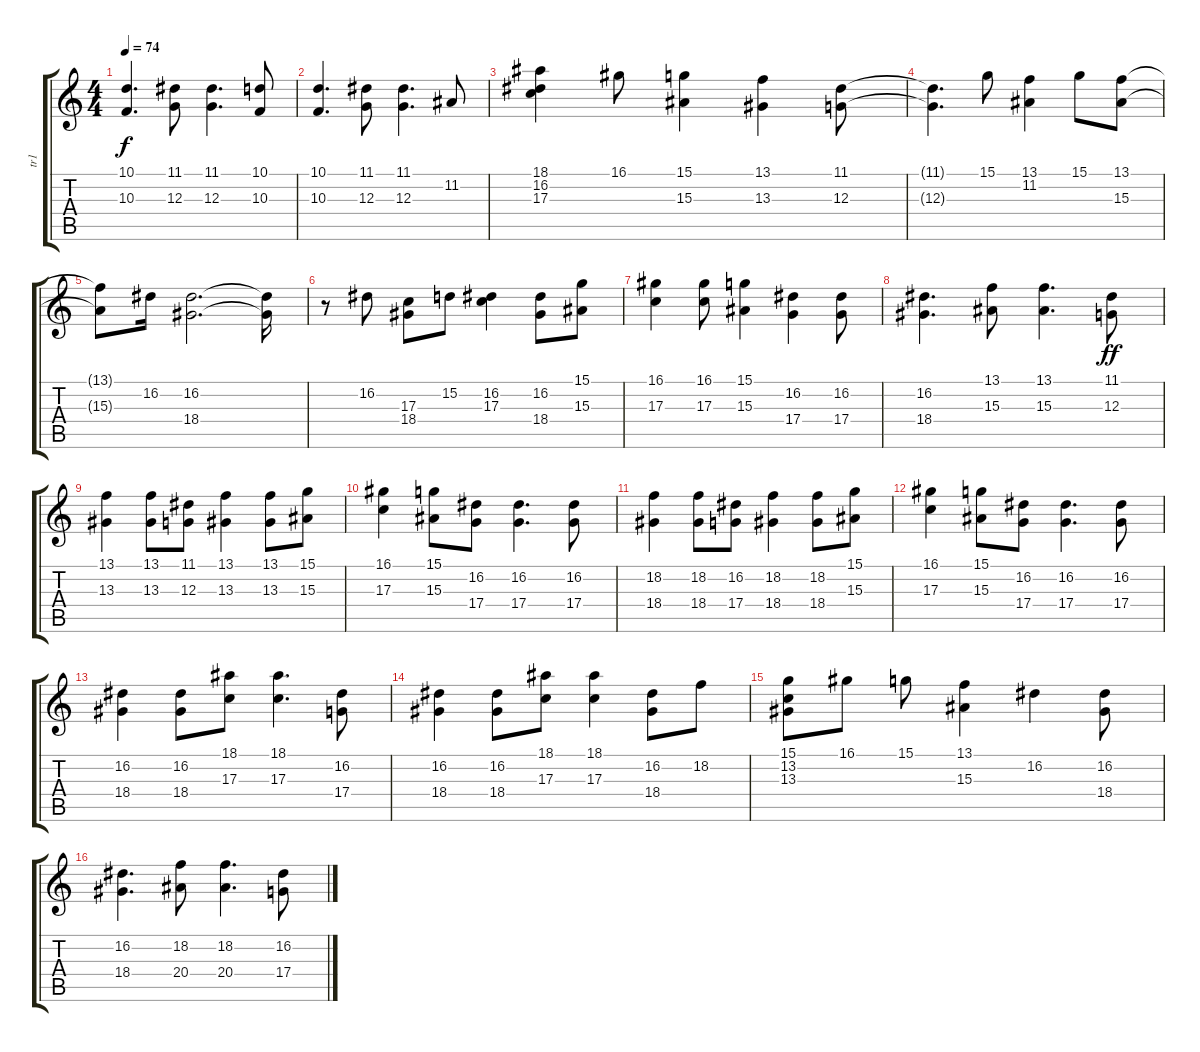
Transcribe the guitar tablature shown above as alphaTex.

\track ("tr1" "tr1") {instrument acousticgrandpiano}
\staff {score tabs}
\tuning (E4 B3 G3 D3 A2 E2) {hide}
\ts (4 4)
\tempo 74
\clef g2
\ks c
(10.1 10.3).4{d dy f} (11.1 12.3).8 (11.1 12.3).4{d} (10.1 10.3).8 |
(10.1 10.3).4{d} (11.1 12.3).8 (11.1 12.3).4{d} 11.2.8 |
(18.1 16.2 17.3).4 16.1.8 (15.1 15.3).4 (13.1 13.3).4 (11.1 12.3).8 |
(11.1{t} 12.3{t}).4{d} 15.1.8 (13.1 11.2).4 15.1.8 (13.1 15.3).8 |
(13.1{t} 15.3{t}).8 16.2.16 (16.2 18.4).2{d} (16.2{t} 18.4{t}).16 |
r.8 16.2.8 (17.3 18.4).8 15.2.8 (16.2 17.3).4 (16.2 18.4).8 (15.1 15.3).8 |
(16.1 17.3).4 (16.1 17.3).8 (15.1 15.3).4 (16.2 17.4).4 (16.2 17.4).8 |
(16.2 18.4).4{d} (13.1 15.3).8 (13.1 15.3).4{d} (11.1 12.3).8{dy ff} |
(13.1 13.3).4 (13.1 13.3).8 (11.1 12.3).8 (13.1 13.3).4 (13.1 13.3).8 (15.1 15.3).8 |
(16.1 17.3).4 (15.1 15.3).8 (16.2 17.4).8 (16.2 17.4).4{d} (16.2 17.4).8 |
(18.2 18.4).4 (18.2 18.4).8 (16.2 17.4).8 (18.2 18.4).4 (18.2 18.4).8 (15.1 15.3).8 |
(16.1 17.3).4 (15.1 15.3).8 (16.2 17.4).8 (16.2 17.4).4{d} (16.2 17.4).8 |
(16.2 18.4).4 (16.2 18.4).8 (18.1 17.3).8 (18.1 17.3).4{d} (16.2 17.4).8 |
(16.2 18.4).4 (16.2 18.4).8 (18.1 17.3).8 (18.1 17.3).4 (16.2 18.4).8 18.2.8 |
(15.1 13.2 13.3).8 16.1.8 15.1.8 (13.1 15.3).4 16.2.4 (16.2 18.4).8 |
(16.2 18.4).4{d} (18.2 20.4).8 (18.2 20.4).4{d} (16.2 17.4).8
